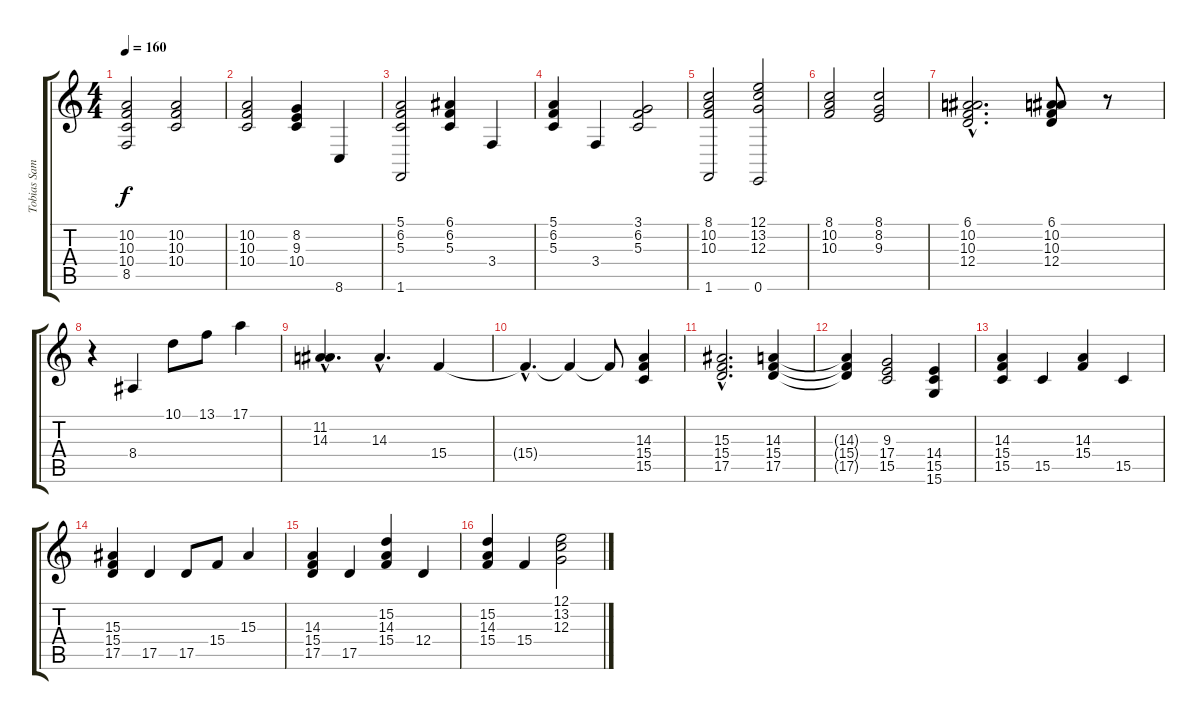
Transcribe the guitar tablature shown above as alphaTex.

\track ("Tobias Sammet" "Tobias Sam") {instrument brightacousticpiano}
\staff {score tabs}
\tuning (E4 B3 G3 D3 A2 E2) {hide}
\ts (4 4)
\tempo 160
\clef g2
\ks c
(10.2 10.3 10.4 8.5).2{dy f} (10.2 10.3 10.4).2 |
(10.2 10.3 10.4).2 (8.2 9.3 10.4).4 8.6.4 |
(5.1 6.2 5.3 1.6).2 (6.1 6.2 5.3).4 3.4.4 |
(5.1 6.2 5.3).4 3.4.4 (3.1 6.2 5.3).2 |
(8.1 10.2 10.3 1.6).2 (12.1 13.2 12.3 0.6).2 |
(8.1 10.2 10.3).2 (8.1 8.2 9.3).2 |
(6.1{hac} 10.2{hac} 10.3{hac} 12.4{hac}).2{d} (6.1 10.2 10.3 12.4).8 r.8 |
r.4 8.4.4 10.1.8 13.1.8 17.1.4 |
(11.2{hac} 14.3{hac}).4{d} 14.3{hac}.4{d} 15.4.4 |
15.4{hac t}.4{d} 15.4{t}.4 15.4{t}.8 (14.3 15.4 15.5).4 |
(15.3{hac} 15.4{hac} 17.5{hac}).2{d} (14.3 15.4 17.5).4 |
(14.3{t} 15.4{t} 17.5{t}).4 (9.3 17.4 15.5).2 (14.4 15.5 15.6).4 |
(14.3 15.4 15.5).4 15.5.4 (14.3 15.4).4 15.5.4 |
(15.3 15.4 17.5).4 17.5.4 17.5.8 15.4.8 15.3.4 |
(14.3 15.4 17.5).4 17.5.4 (15.2 14.3 15.4).4 12.4.4 |
(15.2 14.3 15.4).4 15.4.4 (12.1 13.2 12.3).2
